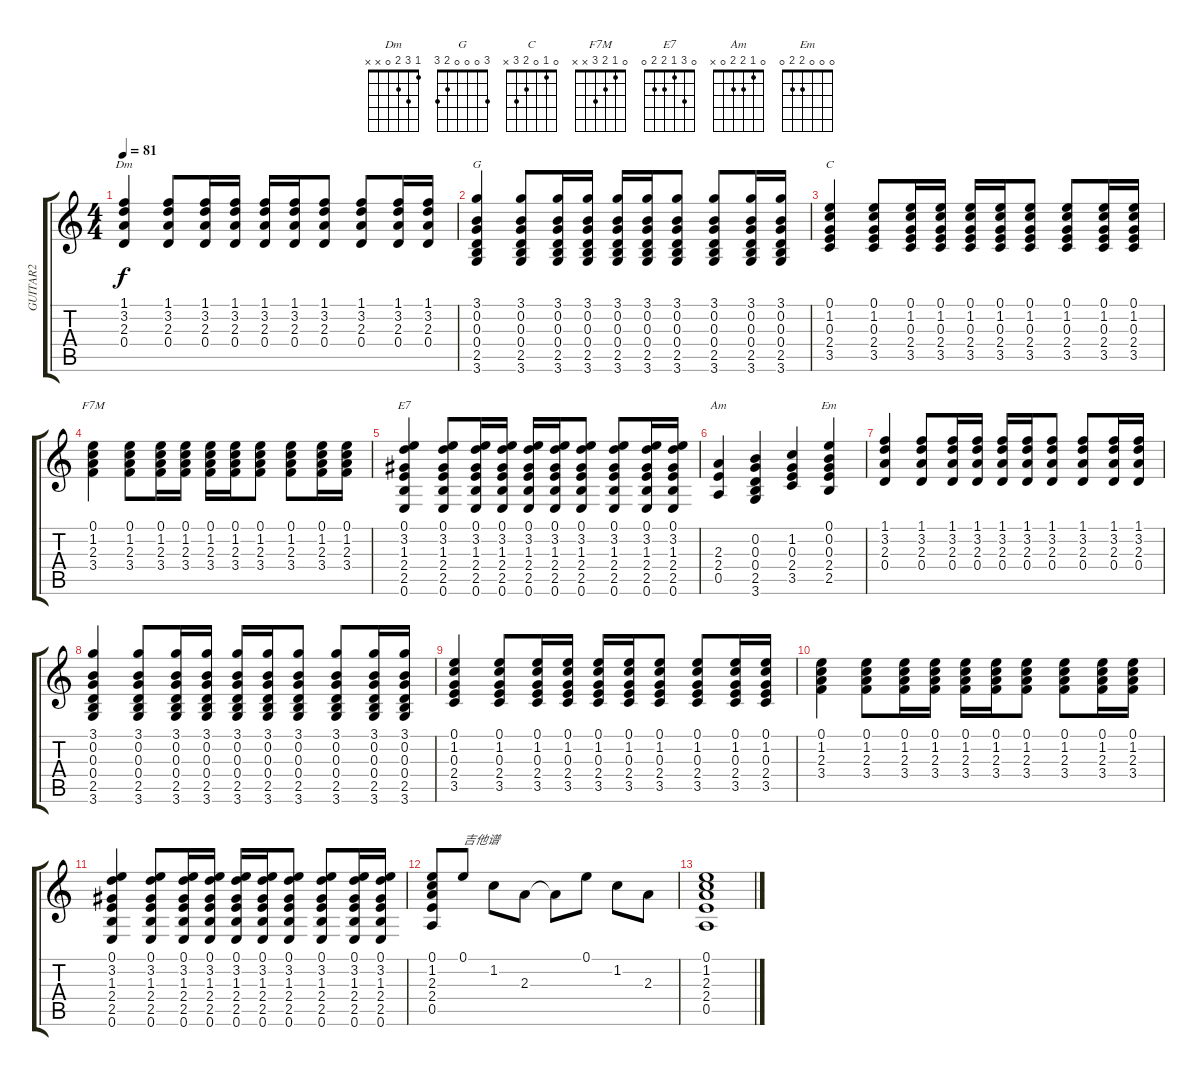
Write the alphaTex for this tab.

\track ("GUITAR2" "GUITAR2") {instrument acousticguitarsteel}
\staff {score tabs}
\tuning (E4 B3 G3 D3 A2 E2) {hide}
\chord ("Dm" 1 3 2 0 x x)
\chord ("G" 3 0 0 0 2 3)
\chord ("C" 0 1 0 2 3 x)
\chord ("F7M" 0 1 2 3 x x)
\chord ("E7" 0 3 1 2 2 0)
\chord ("Am" 0 1 2 2 0 x)
\chord ("Em" 0 0 0 2 2 0)
\ts (4 4)
\tempo 81
\clef g2
\ks c
(1.1 3.2 2.3 0.4).4{ch "Dm" dy f} (1.1 3.2 2.3 0.4).8 (1.1 3.2 2.3 0.4).16 (1.1 3.2 2.3 0.4).16 (1.1 3.2 2.3 0.4).16 (1.1 3.2 2.3 0.4).16 (1.1 3.2 2.3 0.4).8 (1.1 3.2 2.3 0.4).8 (1.1 3.2 2.3 0.4).16 (1.1 3.2 2.3 0.4).16 |
(3.1 0.2 0.3 0.4 2.5 3.6).4{ch "G"} (3.1 0.2 0.3 0.4 2.5 3.6).8 (3.1 0.2 0.3 0.4 2.5 3.6).16 (3.1 0.2 0.3 0.4 2.5 3.6).16 (3.1 0.2 0.3 0.4 2.5 3.6).16 (3.1 0.2 0.3 0.4 2.5 3.6).16 (3.1 0.2 0.3 0.4 2.5 3.6).8 (3.1 0.2 0.3 0.4 2.5 3.6).8 (3.1 0.2 0.3 0.4 2.5 3.6).16 (3.1 0.2 0.3 0.4 2.5 3.6).16 |
(0.1 1.2 0.3 2.4 3.5).4{ch "C"} (0.1 1.2 0.3 2.4 3.5).8 (0.1 1.2 0.3 2.4 3.5).16 (0.1 1.2 0.3 2.4 3.5).16 (0.1 1.2 0.3 2.4 3.5).16 (0.1 1.2 0.3 2.4 3.5).16 (0.1 1.2 0.3 2.4 3.5).8 (0.1 1.2 0.3 2.4 3.5).8 (0.1 1.2 0.3 2.4 3.5).16 (0.1 1.2 0.3 2.4 3.5).16 |
(0.1 1.2 2.3 3.4).4{ch "F7M"} (0.1 1.2 2.3 3.4).8 (0.1 1.2 2.3 3.4).16 (0.1 1.2 2.3 3.4).16 (0.1 1.2 2.3 3.4).16 (0.1 1.2 2.3 3.4).16 (0.1 1.2 2.3 3.4).8 (0.1 1.2 2.3 3.4).8 (0.1 1.2 2.3 3.4).16 (0.1 1.2 2.3 3.4).16 |
(0.1 3.2 1.3 2.4 2.5 0.6).4{ch "E7"} (0.1 3.2 1.3 2.4 2.5 0.6).8 (0.1 3.2 1.3 2.4 2.5 0.6).16 (0.1 3.2 1.3 2.4 2.5 0.6).16 (0.1 3.2 1.3 2.4 2.5 0.6).16 (0.1 3.2 1.3 2.4 2.5 0.6).16 (0.1 3.2 1.3 2.4 2.5 0.6).8 (0.1 3.2 1.3 2.4 2.5 0.6).8 (0.1 3.2 1.3 2.4 2.5 0.6).16 (0.1 3.2 1.3 2.4 2.5 0.6).16 |
(2.3 2.4 0.5).4{ch "Am"} (0.2 0.3 0.4 2.5 3.6).4 (1.2 0.3 2.4 3.5).4 (0.1 0.2 0.3 2.4 2.5).4{ch "Em"} |
(1.1 3.2 2.3 0.4).4 (1.1 3.2 2.3 0.4).8 (1.1 3.2 2.3 0.4).16 (1.1 3.2 2.3 0.4).16 (1.1 3.2 2.3 0.4).16 (1.1 3.2 2.3 0.4).16 (1.1 3.2 2.3 0.4).8 (1.1 3.2 2.3 0.4).8 (1.1 3.2 2.3 0.4).16 (1.1 3.2 2.3 0.4).16 |
(3.1 0.2 0.3 0.4 2.5 3.6).4 (3.1 0.2 0.3 0.4 2.5 3.6).8 (3.1 0.2 0.3 0.4 2.5 3.6).16 (3.1 0.2 0.3 0.4 2.5 3.6).16 (3.1 0.2 0.3 0.4 2.5 3.6).16 (3.1 0.2 0.3 0.4 2.5 3.6).16 (3.1 0.2 0.3 0.4 2.5 3.6).8 (3.1 0.2 0.3 0.4 2.5 3.6).8 (3.1 0.2 0.3 0.4 2.5 3.6).16 (3.1 0.2 0.3 0.4 2.5 3.6).16 |
(0.1 1.2 0.3 2.4 3.5).4 (0.1 1.2 0.3 2.4 3.5).8 (0.1 1.2 0.3 2.4 3.5).16 (0.1 1.2 0.3 2.4 3.5).16 (0.1 1.2 0.3 2.4 3.5).16 (0.1 1.2 0.3 2.4 3.5).16 (0.1 1.2 0.3 2.4 3.5).8 (0.1 1.2 0.3 2.4 3.5).8 (0.1 1.2 0.3 2.4 3.5).16 (0.1 1.2 0.3 2.4 3.5).16 |
(0.1 1.2 2.3 3.4).4 (0.1 1.2 2.3 3.4).8 (0.1 1.2 2.3 3.4).16 (0.1 1.2 2.3 3.4).16 (0.1 1.2 2.3 3.4).16 (0.1 1.2 2.3 3.4).16 (0.1 1.2 2.3 3.4).8 (0.1 1.2 2.3 3.4).8 (0.1 1.2 2.3 3.4).16 (0.1 1.2 2.3 3.4).16 |
(0.1 3.2 1.3 2.4 2.5 0.6).4 (0.1 3.2 1.3 2.4 2.5 0.6).8 (0.1 3.2 1.3 2.4 2.5 0.6).16 (0.1 3.2 1.3 2.4 2.5 0.6).16 (0.1 3.2 1.3 2.4 2.5 0.6).16 (0.1 3.2 1.3 2.4 2.5 0.6).16 (0.1 3.2 1.3 2.4 2.5 0.6).8 (0.1 3.2 1.3 2.4 2.5 0.6).8 (0.1 3.2 1.3 2.4 2.5 0.6).16 (0.1 3.2 1.3 2.4 2.5 0.6).16 |
(0.1 1.2 2.3 2.4 0.5).8 0.1.8{txt "吉他谱"} 1.2.8 2.3.8 2.3{t}.8 0.1.8 1.2.8 2.3.8 |
(0.1 1.2 2.3 2.4 0.5).1
